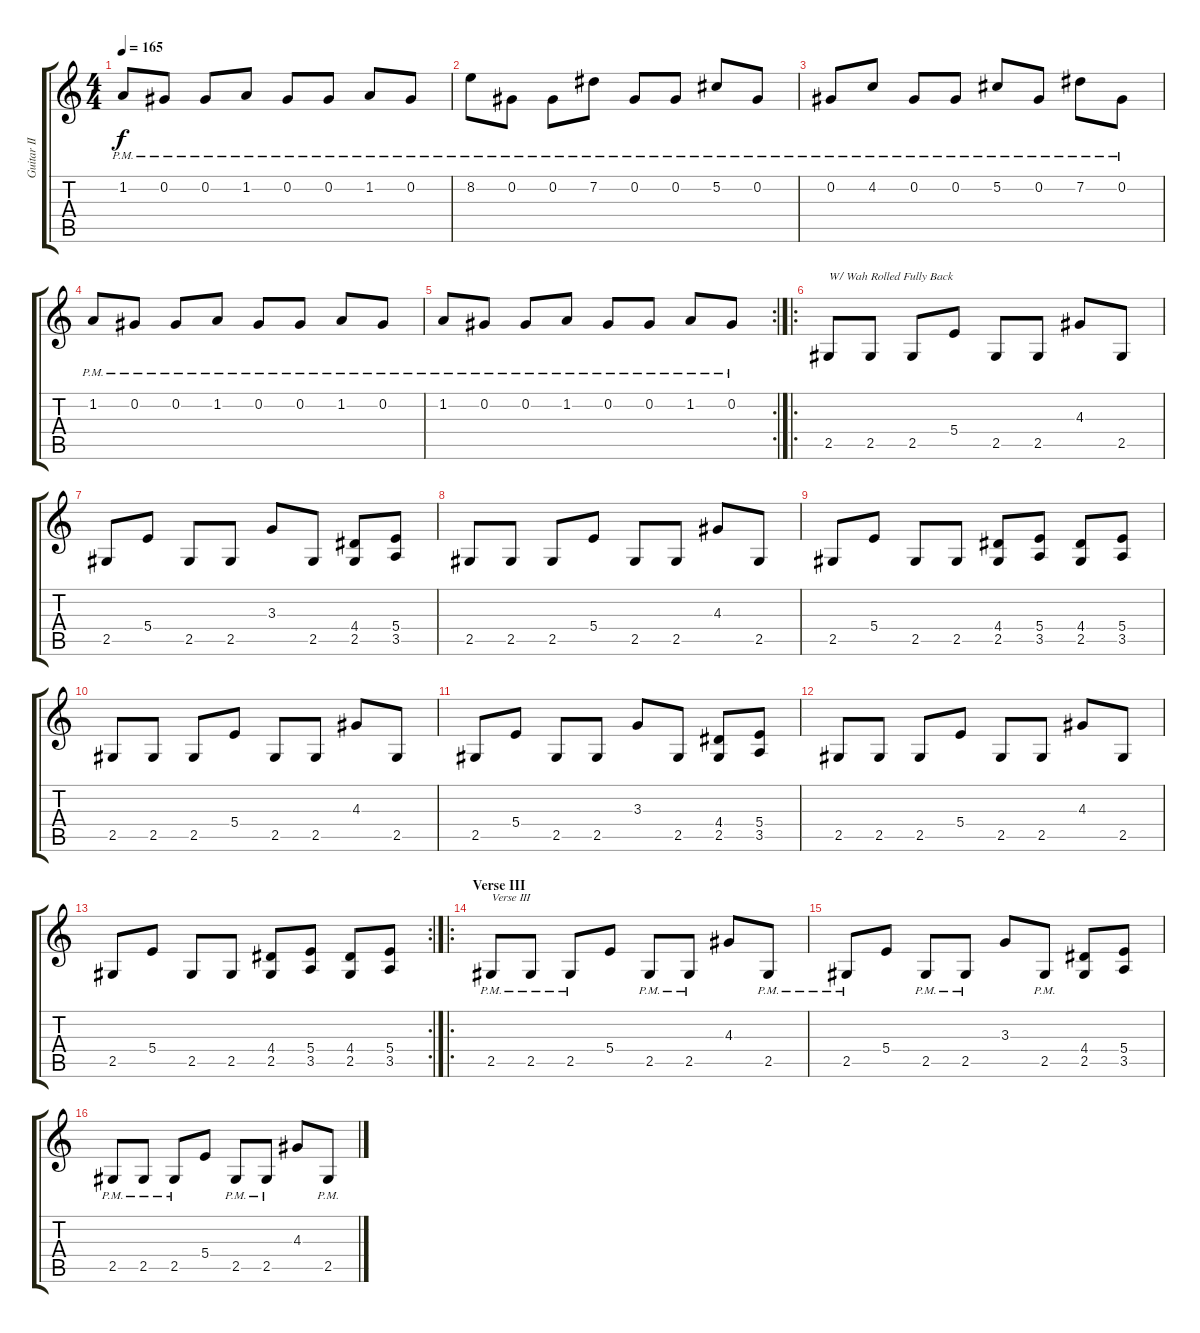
\track ("Guitar II [Arve Isdal]" "Guitar II ") {instrument distortionguitar}
\staff {score tabs}
\tuning (Db4 Ab3 E3 B2 Gb2 Db2) {hide}
\ts (4 4)
\tempo 165
\clef g2
\ks c
1.2{pm}.8{dy f} 0.2{pm}.8 0.2{pm}.8 1.2{pm}.8 0.2{pm}.8 0.2{pm}.8 1.2{pm}.8 0.2{pm}.8 |
8.2{pm}.8 0.2{pm}.8 0.2{pm}.8 7.2{pm}.8 0.2{pm}.8 0.2{pm}.8 5.2{pm}.8 0.2{pm}.8 |
0.2{pm}.8 4.2{pm}.8 0.2{pm}.8 0.2{pm}.8 5.2{pm}.8 0.2{pm}.8 7.2{pm}.8 0.2{pm}.8 |
1.2{pm}.8 0.2{pm}.8 0.2{pm}.8 1.2{pm}.8 0.2{pm}.8 0.2{pm}.8 1.2{pm}.8 0.2{pm}.8 |
\rc 2
1.2{pm}.8 0.2{pm}.8 0.2{pm}.8 1.2{pm}.8 0.2{pm}.8 0.2{pm}.8 1.2{pm}.8 0.2{pm}.8 |
\ro
2.5.8{txt "W/ Wah Rolled Fully Back" volume 10 instrument electricguitarclean} 2.5.8 2.5.8 5.4.8 2.5.8 2.5.8 4.3.8 2.5.8 |
2.5.8 5.4.8 2.5.8 2.5.8 3.3.8 2.5.8 (4.4 2.5).8 (5.4 3.5).8 |
2.5.8 2.5.8 2.5.8 5.4.8 2.5.8 2.5.8 4.3.8 2.5.8 |
2.5.8 5.4.8 2.5.8 2.5.8 (4.4 2.5).8 (5.4 3.5).8 (4.4 2.5).8 (5.4 3.5).8 |
2.5.8 2.5.8 2.5.8 5.4.8 2.5.8 2.5.8 4.3.8 2.5.8 |
2.5.8 5.4.8 2.5.8 2.5.8 3.3.8 2.5.8 (4.4 2.5).8 (5.4 3.5).8 |
2.5.8 2.5.8 2.5.8 5.4.8 2.5.8 2.5.8 4.3.8 2.5.8 |
\rc 2
2.5.8 5.4.8 2.5.8 2.5.8 (4.4 2.5).8 (5.4 3.5).8 (4.4 2.5).8 (5.4 3.5).8 |
\ro
\section ("" "Verse III")
2.5{pm}.8{txt "Verse III" volume 13 instrument distortionguitar} 2.5{pm}.8 2.5{pm}.8 5.4.8 2.5{pm}.8 2.5{pm}.8 4.3.8 2.5{pm}.8 |
2.5{pm}.8 5.4.8 2.5{pm}.8 2.5{pm}.8 3.3.8 2.5{pm}.8 (4.4 2.5).8 (5.4 3.5).8 |
2.5{pm}.8 2.5{pm}.8 2.5{pm}.8 5.4.8 2.5{pm}.8 2.5{pm}.8 4.3.8 2.5{pm}.8
